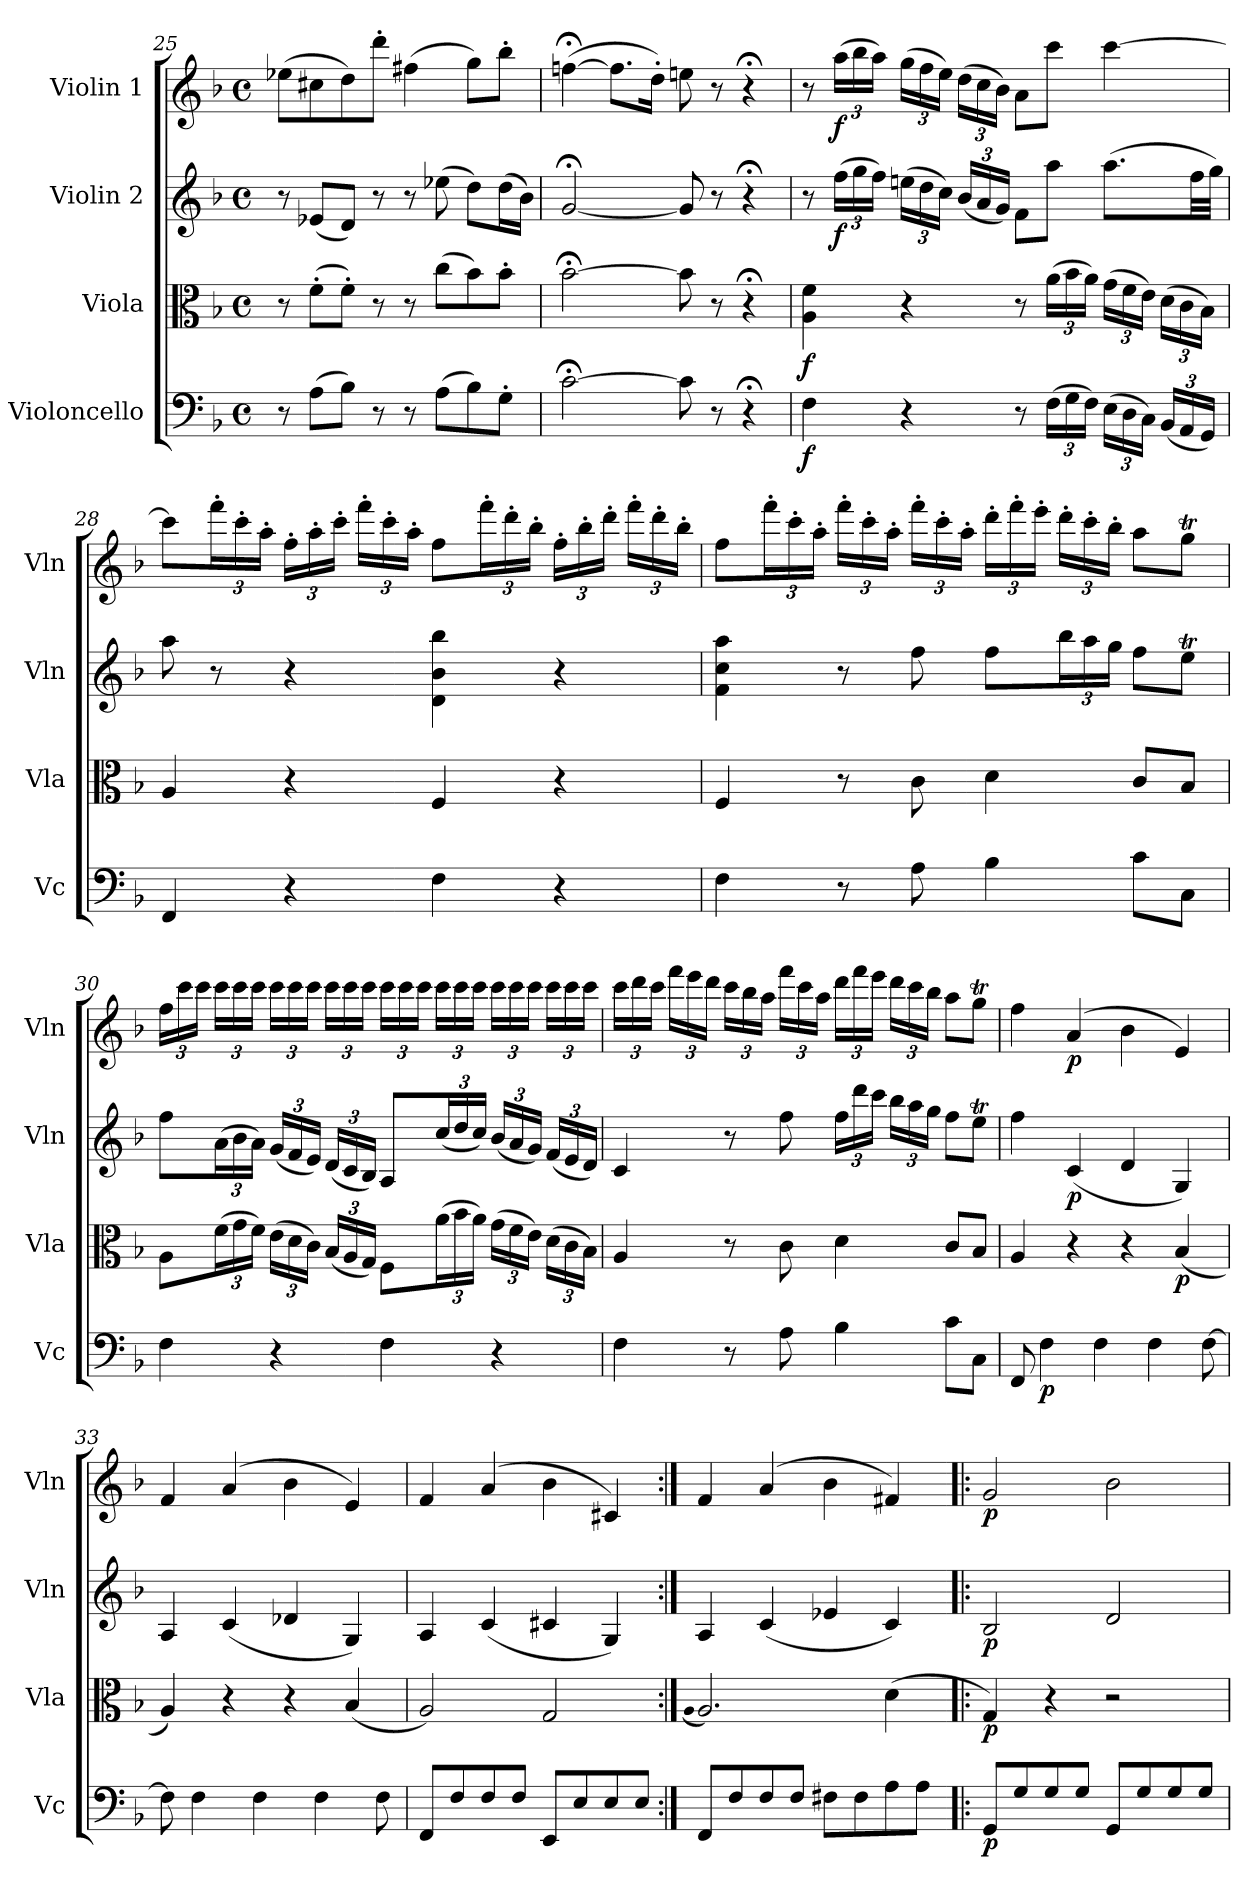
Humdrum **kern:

**kern	**dynam	**kern	**dynam	**kern	**dynam	**kern	**dynam
*part4	*part4	*part3	*part3	*part2	*part2	*part1	*part1
*staff4	*staff4	*staff3	*staff3	*staff2	*staff2	*staff1	*staff1
*I"Violoncello	*	*I"Viola	*	*I"Violin 2	*	*I"Violin 1	*
*I'Vc	*	*I'Vla	*	*I'Vln	*	*I'Vln	*
*clefF4	*	*clefC3	*	*clefG2	*	*clefG2	*
*k[b-]	*	*k[b-]	*	*k[b-]	*	*k[b-]	*
*M4/4	*	*M4/4	*	*M4/4	*	*M4/4	*
*met(c)	*	*met(c)	*	*met(c)	*	*met(c)	*
=25	=25	=25	=25	=25	=25	=25	=25
8r	.	8r	.	8r	.	(8ee-X\L	.
(8A\L	.	(8f'\L	.	(8e-X/L	.	8cc#X\	.
8B-\J)	.	8f'\J)	.	8d/J)	.	8dd\)	.
8r	.	8r	.	8r	.	8ddd'\J	.
8r	.	8r	.	8r	.	(4ff#X\	.
(8A\L	.	(8cc\L	.	(8ee-X\	.	.	.
8B-\)	.	8b-\)	.	8dd\L)	.	8gg\L)	.
8G'\J	.	8b-'\J	.	(16dd\L	.	8bb-'\J	.
.	.	.	.	16b-\JJ)	.	.	.
!!LO:LB:g=z
=26	=26	=26	=26	=26	=26	=26	=26
[2c;<\	.	[2b-;<\	.	[2g;</	.	([4ffn;<\	.
.	.	.	.	.	.	8.ff\L]	.
.	.	.	.	.	.	16dd'\Jk)	.
8c\]	.	8b-\]	.	8g/]	.	8een\	.
8r	.	8r	.	8r	.	8r	.
4r;<	.	4r;<	.	4r;<	.	4r;<	.
=27	=27	=27	=27	=27	=27	=27	=27
!	!LO:DY:b	!	!LO:DY:b	!	!	!	!
4F\	f	4A\ 4f\	f	8r	.	8r	.
*	*	*	*	*Xbrackettup	*	*Xbrackettup	*
!	!	!	!	!	!LO:DY:b	!	!LO:DY:b
.	.	.	.	(24ff\LL	f	(24aa\LL	f
.	.	.	.	24gg\	.	24bb-\	.
.	.	.	.	24ff\JJ)	.	24aa\JJ)	.
4r	.	4r	.	(24een\LL	.	(24gg\LL	.
.	.	.	.	24dd\	.	24ff\	.
.	.	.	.	24cc\JJ)	.	24ee\JJ)	.
.	.	.	.	(24b-/LL	.	(24dd\LL	.
.	.	.	.	24a/	.	24cc\	.
.	.	.	.	24g/JJ)	.	24b-\JJ)	.
8r	.	8r	.	8f\L	.	8a\L	.
*Xbrackettup	*	*Xbrackettup	*	*	*	*	*
(24F\LL	.	(24a\LL	.	8aa\J	.	8ccc\J	.
24G\	.	24b-\	.	.	.	.	.
24F\JJ)	.	24a\JJ)	.	.	.	.	.
(24E\LL	.	(24g\LL	.	(8.aa\L	.	[4ccc\	.
24D\	.	24f\	.	.	.	.	.
24C\JJ)	.	24e\JJ)	.	.	.	.	.
(24BB-/LL	.	(24d\LL	.	.	.	.	.
24AA/	.	24c\	.	.	.	.	.
.	.	.	.	32ff\LL	.	.	.
24GG/JJ)	.	24B-\JJ)	.	.	.	.	.
.	.	.	.	32gg\JJJ)	.	.	.
!!LO:LB:g=z
=28	=28	=28	=28	=28	=28	=28	=28
4FF/	.	4A/	.	8aa\	.	8ccc\L]	.
.	.	.	.	8r	.	24fff'\L	.
.	.	.	.	.	.	24ccc'\	.
.	.	.	.	.	.	24aa'\JJ	.
4r	.	4r	.	4r	.	24ff'\LL	.
.	.	.	.	.	.	24aa'\	.
.	.	.	.	.	.	24ccc'\JJ	.
.	.	.	.	.	.	24fff'\LL	.
.	.	.	.	.	.	24ccc'\	.
.	.	.	.	.	.	24aa'\JJ	.
4F\	.	4F/	.	4d\ 4b-\ 4bb-\	.	8ff\L	.
.	.	.	.	.	.	24fff'\L	.
.	.	.	.	.	.	24ddd'\	.
.	.	.	.	.	.	24bb-'\JJ	.
4r	.	4r	.	4r	.	24ff'\LL	.
.	.	.	.	.	.	24bb-'\	.
.	.	.	.	.	.	24ddd'\JJ	.
.	.	.	.	.	.	24fff'\LL	.
.	.	.	.	.	.	24ddd'\	.
.	.	.	.	.	.	24bb-'\JJ	.
=29	=29	=29	=29	=29	=29	=29	=29
4F\	.	4F/	.	4f\ 4cc\ 4aa\	.	8ff\L	.
.	.	.	.	.	.	24fff'\L	.
.	.	.	.	.	.	24ccc'\	.
.	.	.	.	.	.	24aa'\JJ	.
8r	.	8r	.	8r	.	24fff'\LL	.
.	.	.	.	.	.	24ccc'\	.
.	.	.	.	.	.	24aa'\JJ	.
8A\	.	8c\	.	8ff\	.	24fff'\LL	.
.	.	.	.	.	.	24ccc'\	.
.	.	.	.	.	.	24aa'\JJ	.
4B-\	.	4d\	.	8ff\L	.	24ddd'\LL	.
.	.	.	.	.	.	24fff'\	.
.	.	.	.	.	.	24eee'\JJ	.
.	.	.	.	24bb-\L	.	24ddd'\LL	.
.	.	.	.	24aa\	.	24ccc'\	.
.	.	.	.	24gg\JJ	.	24bb-'\JJ	.
8c\L	.	8c/L	.	8ff\L	.	8aa\L	.
8C\J	.	8B-/J	.	8eet\J	.	8ggT\J	.
!!LO:PB:g=z
=30	=30	=30	=30	=30	=30	=30	=30
4F\	.	8A\L	.	8ff\L	.	24ff\LL	.
.	.	.	.	.	.	24ccc\	.
.	.	.	.	.	.	24ccc\JJ	.
.	.	(24f\L	.	(24a\L	.	24ccc\LL	.
.	.	24g\	.	24b-\	.	24ccc\	.
.	.	24f\JJ)	.	24a\JJ)	.	24ccc\JJ	.
4r	.	(24e\LL	.	(24g/LL	.	24ccc\LL	.
.	.	24d\	.	24f/	.	24ccc\	.
.	.	24c\JJ)	.	24e/JJ)	.	24ccc\JJ	.
.	.	(24B-/LL	.	(24d/LL	.	24ccc\LL	.
.	.	24A/	.	24c/	.	24ccc\	.
.	.	24G/JJ)	.	24B-/JJ)	.	24ccc\JJ	.
4F\	.	8F\L	.	8A/L	.	24ccc\LL	.
.	.	.	.	.	.	24ccc\	.
.	.	.	.	.	.	24ccc\JJ	.
.	.	(24a\L	.	(24cc/L	.	24ccc\LL	.
.	.	24b-\	.	24dd/	.	24ccc\	.
.	.	24a\JJ)	.	24cc/JJ)	.	24ccc\JJ	.
4r	.	(24g\LL	.	(24b-/LL	.	24ccc\LL	.
.	.	24f\	.	24a/	.	24ccc\	.
.	.	24e\JJ)	.	24g/JJ)	.	24ccc\JJ	.
.	.	(24d\LL	.	(24f/LL	.	24ccc\LL	.
.	.	24c\	.	24e/	.	24ccc\	.
.	.	24B-\JJ)	.	24d/JJ)	.	24ccc\JJ	.
!!LO:LB:g=z
=31	=31	=31	=31	=31	=31	=31	=31
4F\	.	4A/	.	4c/	.	24ccc\LL	.
.	.	.	.	.	.	24ddd\	.
.	.	.	.	.	.	24ccc\JJ	.
.	.	.	.	.	.	24fff\LL	.
.	.	.	.	.	.	24eee\	.
.	.	.	.	.	.	24ddd\JJ	.
8r	.	8r	.	8r	.	24ccc\LL	.
.	.	.	.	.	.	24bb-\	.
.	.	.	.	.	.	24aa\JJ	.
8A\	.	8c\	.	8ff\	.	24fff\LL	.
.	.	.	.	.	.	24ccc\	.
.	.	.	.	.	.	24aa\JJ	.
4B-\	.	4d\	.	24ff\LL	.	24ddd\LL	.
.	.	.	.	24ddd\	.	24fff\	.
.	.	.	.	24ccc\JJ	.	24eee\JJ	.
.	.	.	.	24bb-\LL	.	24ddd\LL	.
.	.	.	.	24aa\	.	24ccc\	.
.	.	.	.	24gg\JJ	.	24bb-\JJ	.
8c\L	.	8c/L	.	8ff\L	.	8aa\L	.
8C\J	.	8B-/J	.	8eet\J	.	8ggT\J	.
!!LO:PB:g=z
=32	=32	=32	=32	=32	=32	=32	=32
8FF/	.	4A/	.	4ff\	.	4ff\	.
!	!LO:DY:b	!	!	!	!	!	!
4F\	p	.	.	.	.	.	.
!	!	!	!	!	!LO:DY:b	!	!LO:DY:b
.	.	4r	.	(4c/	p	(4a/	p
4F\	.	.	.	.	.	.	.
.	.	4r	.	4d/	.	4b-\	.
4F\	.	.	.	.	.	.	.
!	!	!	!LO:DY:b	!	!	!	!
.	.	(4B-/	p	4G/)	.	4e/)	.
[8F\	.	.	.	.	.	.	.
=33	=33	=33	=33	=33	=33	=33	=33
8F\]	.	4A/)	.	4A/	.	4f/	.
4F\	.	.	.	.	.	.	.
.	.	4r	.	(4c/	.	(4a/	.
4F\	.	.	.	.	.	.	.
.	.	4r	.	4d-X/	.	4b-\	.
4F\	.	.	.	.	.	.	.
.	.	(4B-/	.	4G/)	.	4e/)	.
8F\	.	.	.	.	.	.	.
=33X1	=33X1	=33X1	=33X1	=33X1	=33X1	=33X1	=33X1
8FF/L	.	2A/)	.	4A/	.	4f/	.
8F/	.	.	.	.	.	.	.
8F/	.	.	.	(4c/	.	(4a/	.
8F/J	.	.	.	.	.	.	.
8EE/L	.	2G/	.	4c#X/	.	4b-\	.
8E/	.	.	.	.	.	.	.
8E/	.	.	.	4G/)	.	4c#X/)	.
8E/J	.	.	.	.	.	.	.
=34:|!	=34:|!	=34:|!	=34:|!	=34:|!	=34:|!	=34:|!	=34:|!
.	.	(qA	.	.	.	.	.
8FF/L	.	2.A/)	.	4A/	.	4f/	.
8F/	.	.	.	.	.	.	.
8F/	.	.	.	(4c/	.	(4a/	.
8F/J	.	.	.	.	.	.	.
8F#X\L	.	.	.	4e-X/	.	4b-\	.
8F#\	.	.	.	.	.	.	.
8A\	.	(4d\	.	4c/)	.	4f#X/)	.
8A\J	.	.	.	.	.	.	.
!!LO:LB:g=z
=35!|:	=35!|:	=35!|:	=35!|:	=35!|:	=35!|:	=35!|:	=35!|:
!	!LO:DY:b	!	!LO:DY:b	!	!LO:DY:b	!	!LO:DY:b
8GG/L	p	4G/)	p	2B-/	p	2g/	p
8G/	.	.	.	.	.	.	.
8G/	.	4r	.	.	.	.	.
8G/J	.	.	.	.	.	.	.
8GG/L	.	2r	.	2d/	.	2b-\	.
8G/	.	.	.	.	.	.	.
8G/	.	.	.	.	.	.	.
8G/J	.	.	.	.	.	.	.
=	=	=	=	=	=	=	=
*-	*-	*-	*-	*-	*-	*-	*-
